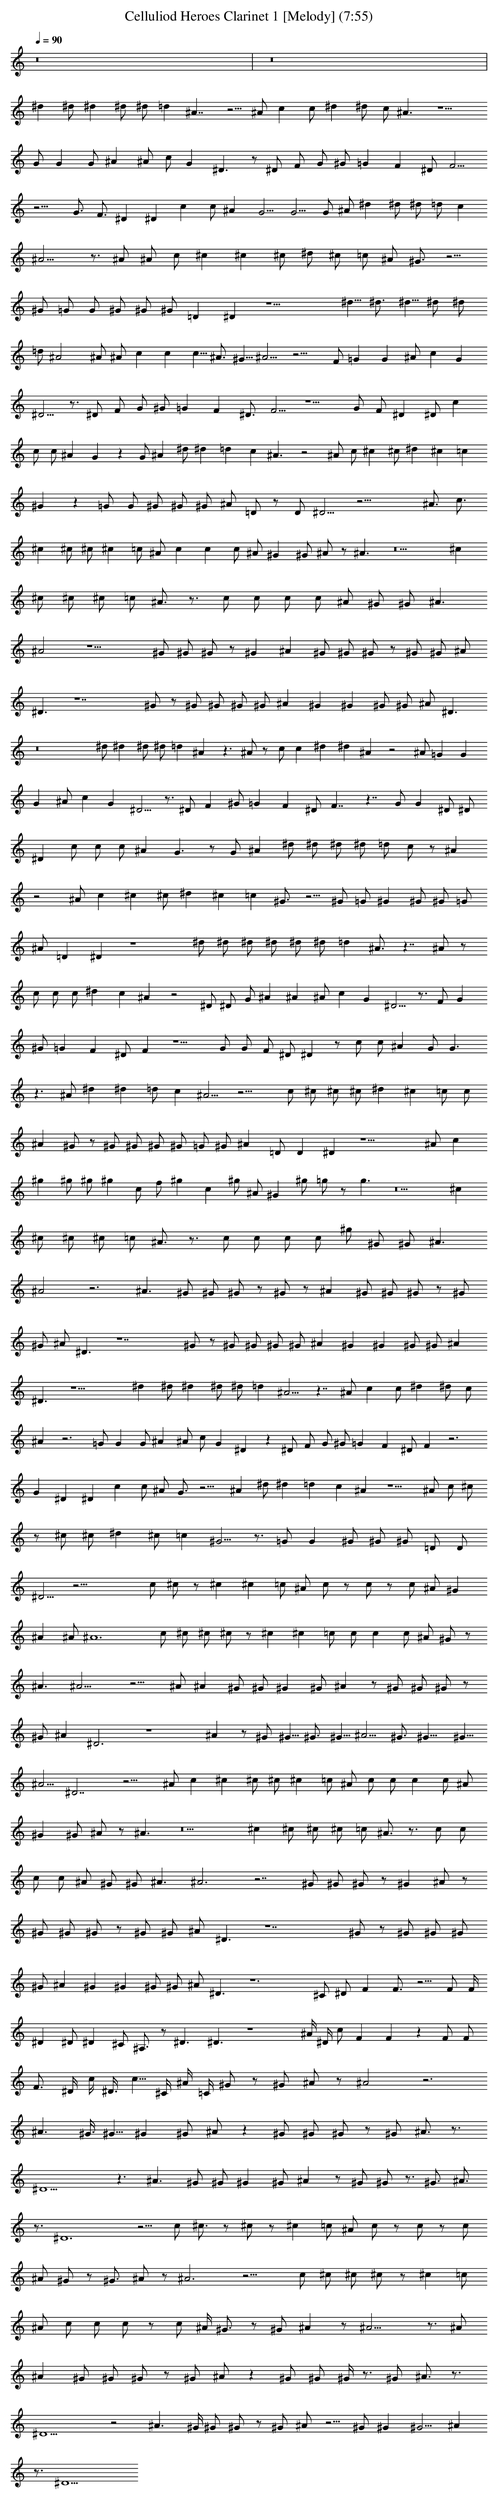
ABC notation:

X:1
T: Celluliod Heroes Clarinet 1 [Melody] (7:55)
L: 1/4
Q: 90
K: C
z8|z8|
^d ^d/2 ^d ^d/2 ^d/2 =d ^A7/4 z5/4 ^A/2 c c/2 ^d ^d/2 c/2 ^A3/2 z5/2
G/2 G G/2 ^A ^A/2 c/2 G ^D3/2 z/2 ^D/2 F/2 G/2 ^G/2 =G F ^D/2 F5/4
z9/4 G3/4 F3/4 ^D ^D c c/2 ^A G5/4 G5/4 G/2 ^A/2 ^d ^d/2 ^d/2 =d/2 c
^A9/4 z3/4 ^A/2 ^A/2 c/2 ^c ^c ^c/2 ^d/2 ^c/2 =c/2 ^A/2 ^G3/4 z5/4
^G/2 =G/2 G/2 ^G/2 ^G/2 ^G/2 =D ^D z11/2 ^d5/8 ^d3/4 ^d5/8 ^d/2 ^d/2
=d/2 ^A2 ^A/2 ^A/2 c c c5/8 ^A3/4 ^G5/8 ^A5/4 z11/4 F/2 =G G ^A/2 c G
^D5/4 z3/4 ^D/2 F/2 G/2 ^G/2 =G F ^D3/4 F5/4 z5/2 G/2 F/2 ^D ^D/2 c
c/2 c/2 ^A G z G/2 ^A ^d/2 ^d =d c ^A3/2 z2 ^A/2 c/2 ^c ^c/2 ^d ^c =c
^G z =G/2 G/2 ^G/2 ^G/2 ^G/2 ^A/2 =D/2 z/2 D/2 ^D5/4 z25/4 ^A3/4 c3/4
^c ^c/2 ^c/2 ^c =c/2 ^A/2 c c c/2 ^A/2 ^G ^G/2 ^A/2 z/2 ^A3/2 z5 ^c
^c/2 ^c/2 ^c/2 =c/2 ^A3/4 z3/4 c/2 c/2 c/2 c/2 ^A/2 ^G/2 ^G/2 ^A3/2
^A2 z9/2 ^G/2 ^G/2 ^G/2 z/2 ^G ^A ^G/2 ^G/2 ^G/2 z/2 ^G/2 ^G/2 ^A/2
^D3/2 z7 ^G/2 z/2 ^G/2 ^G/2 ^G/2 ^G/2 ^A ^G ^G ^G/2 ^G/2 ^A/2 ^D3/2
z8 ^d/2 ^d ^d/2 ^d/2 =d ^A z3/2 ^A/2 z/2 c/2 c ^d ^d ^A z2 ^A/2 =G G
G ^A/2 c G ^D5/4 z3/4 ^D/2 F ^G/2 =G F ^D/2 F7/4 z7/4 G/2 G ^D/2 ^D/2
^D c/2 c/2 c/2 ^A G3/2 z/2 G/2 ^A ^d/2 ^d/2 ^d/2 ^d/2 =d/2 c/2 z/2 ^A
z2 ^A/2 c ^c ^c/2 ^d ^c =c ^G3/4 z5/4 ^G/2 =G/2 ^G ^G/2 ^G/2 =G/2
^A/2 =D ^D z4 ^d/2 ^d/2 ^d/2 ^d/2 ^d/2 ^d/2 =d ^A3/4 z7/4 ^A/2 z/2
c/2 c/2 c/2 ^d c ^A z2 ^D/2 ^D/2 G/2 ^A ^A ^A/2 c G ^D5/4 z3/4 F/2 G
^G/2 =G F ^D/2 F z5/2 G/2 G/2 F/2 ^D/2 ^D z/2 c/2 c/2 ^A G/2 G3/2
z3/2 ^A/2 ^d ^d =d/2 c ^A5/4 z11/4 c/2 ^c/2 ^c/2 ^c/2 ^d ^c =c/2 c/2
^A ^G/2 z/2 ^G/2 ^G/2 ^G/2 ^G/2 =G/2 ^G/2 ^A =D/2 D ^D z11/2 ^A/2 c
^g ^g/2 ^g/2 ^g c/2 f/2 ^g c ^g/2 ^A/2 ^G ^g/2 =g/2 z/2 g3/2 z5 ^c
^c/2 ^c/2 ^c/2 =c/2 ^A3/4 z3/4 c/2 c/2 c/2 c/2 ^g/2 ^G/2 ^G/2 ^A3/2
^A2 z3 ^A3/2 ^G/2 ^G/2 ^G/2 z/2 ^G/2 z/2 ^A ^G/2 ^G/2 ^G/2 z/2 ^G/2
^G/2 ^A/2 ^D3/2 z7 ^G/2 z/2 ^G/2 ^G/2 ^G/2 ^G/2 ^A ^G ^G ^G/2 ^G/2 ^A
^D3/2 z13/2 ^d ^d/2 ^d ^d/2 ^d/2 =d ^A5/4 z7/4 ^A/2 c c/2 ^d ^d/2 c/2
^A z3 =G/2 G G/2 ^A ^A/2 c/2 G ^D z ^D/2 F/2 G/2 ^G/2 =G F ^D/2 F z3
G ^D ^D c c/2 ^A/2 G3/4 z9/4 ^A ^d/2 ^d =d c ^A z5/2 ^A/2 c/2 ^c/2
z/2 ^c/2 ^c/2 ^d ^c/2 =c ^G5/4 z3/4 =G/2 G ^G/2 ^G/2 ^G/2 =D/2 D/2
^D5/4 z31/4 c/2 ^c/2 z/2 ^c ^c =c/2 ^A/2 c/2 z/2 c/2 z/2 c/2 ^A/2 ^G
^A ^A/2 ^A6 c/2 ^c/2 ^c/2 ^c/2 z/2 ^c ^c =c/2 c/2 c c/2 ^A/2 ^G/2 z/2
^A3/2 ^A11/4 z9/4 ^A/2 ^A ^G/2 ^G/2 ^G ^G/2 ^A z/2 ^G/2 ^G/2 ^G/2 z/2
^G/2 ^A ^D3 z4 ^A z/2 ^G/2 ^G5/8 ^G3/4 ^G5/8 ^A5/4 ^G3/4 ^G11/8 ^G5/8
^A5/4 ^D7/2 z13/4 ^A/2 c ^c ^c/2 ^c/2 ^c =c/2 ^A/2 c/2 c/2 c c/2 ^A/2
^G ^G/2 ^A/2 z/2 ^A3/2 z5 ^c ^c/2 ^c/2 ^c/2 =c/2 ^A3/4 z3/4 c/2 c/2
c/2 c/2 ^A/2 ^G/2 ^G/2 ^A3/2 ^A3 z7/2 ^G/2 ^G/2 ^G/2 z/2 ^G ^A/2 z/2
^G/2 ^G/2 ^G/2 z/2 ^G/2 ^G/2 ^A/2 ^D3/2 z7 ^G/2 z/2 ^G/2 ^G/2 ^G/2
^G/2 ^A ^G ^G ^G/2 ^G/2 ^A/2 ^D3/2 z6 ^C/2 ^D/2 F F3/4 z5/4 F/2 F/4
^D ^D/2 ^D ^C/2 ^A,3/4 z/2 ^D3/2 ^D3/2 z4 ^A/4 ^D/4 c/2 F F z F/2 F/2
F3/4 ^D/4 c/4 ^D3/8 c5/8 ^C/4 ^A/4 =C/4 ^G/2 z/2 ^G/2 ^A/2 z/2 ^A2 z3
^A3/2 ^G3/8 ^G5/8 ^G ^G/2 ^A/2 z ^G/2 ^G/2 ^G/2 z/2 ^G/2 ^A3/4 z3/4
^D5 z3/2 ^A3/2 ^G/2 ^G/2 ^G ^G/2 ^A z/2 ^G/2 ^G/2 z3/4 ^G3/4 ^A3/4
z3/4 ^D6 z5/4 c/2 ^c3/4 z/2 ^c/2 z/2 ^c =c/2 ^A/2 c/2 z/2 c/2 z/2 c/2
^A/2 ^G/2 z/2 ^G3/4 ^A/2 z/2 ^A3 z11/4 c/2 ^c/2 ^c/2 ^c/2 z/2 ^c =c/2
^A/2 c/2 c/2 c/2 z/2 c/2 ^A/4 ^G3/4 z/2 ^G/2 ^A z/2 ^A15/4 z3/4 ^A/2
^A ^G/2 ^G/2 ^G/2 z/2 ^G/2 ^A/2 z ^G/2 ^G/2 ^G/4 z3/4 ^G/2 ^A3/4 z3/4
^D9/2 z2 ^A3/2 ^G/4 ^G/2 ^G/2 z/2 ^G/2 ^A/2 z5/4 ^G/2 ^G ^G5/4 ^A
z3/4 ^D9/2
